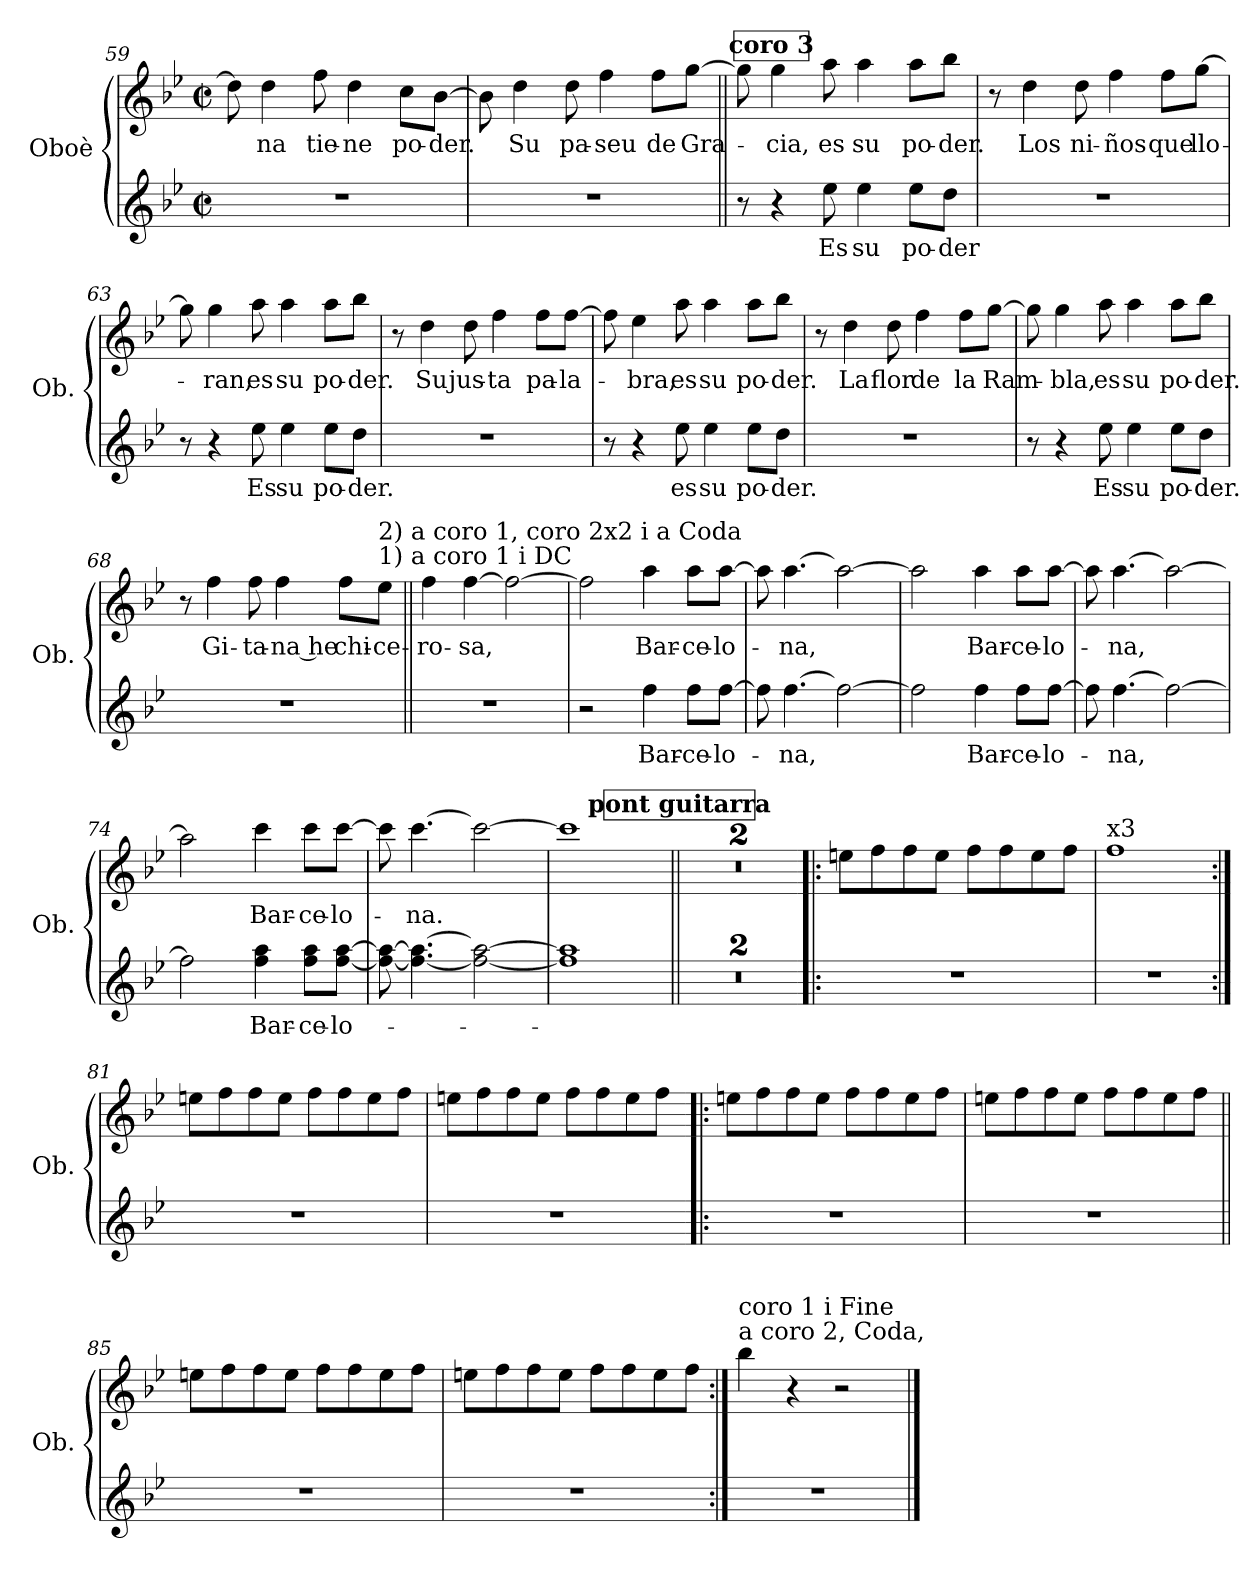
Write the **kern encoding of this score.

**kern	**text	**kern	**text
*part2	*part2	*part1	*part1
*staff2	*staff2	*staff1	*staff1
*I"Oboè	*	*I"Oboè	*
*I'Ob.	*	*I'Ob.	*
*clefG2	*	*clefG2	*
*k[b-e-]	*	*k[b-e-]	*
*M2/2	*	*M2/2	*
*met(c|)	*	*met(c|)	*
=59	=59	=59	=59
1r	.	8dd\]	.
!	!	!	!LO:LY:b
.	.	4dd\	-na
!	!	!	!LO:LY:b
.	.	8ff\	tie-
!	!	!	!LO:LY:b
.	.	4dd\	-ne
!	!	!	!LO:LY:b
.	.	8cc\L	po-
!	!	!	!LO:LY:b
.	.	[8b-\J	-der.
!!LO:LB:g=z
=60	=60	=60	=60
1r	.	8b-\]	.
!	!	!	!LO:LY:b
.	.	4dd\	Su
!	!	!	!LO:LY:b
.	.	8dd\	pa-
!	!	!	!LO:LY:b
.	.	4ff\	-seu
!	!	!	!LO:LY:b
.	.	8ff\L	de
!	!	!	!LO:LY:b
.	.	[8gg\J	Gra-
!!LO:REH:place=s1:a:B:fs=14:t=coro 3:qo=0.5
=61||	=61||	=61||	=61||
8r	.	8gg\]	.
!	!	!	!LO:LY:b
4r	.	4gg\	-cia,
!	!LO:LY:b	!	!LO:LY:b
8ee-\	Es	8aa\	es
!	!LO:LY:b	!	!LO:LY:b
4ee-\	su	4aa\	su
!	!LO:LY:b	!	!LO:LY:b
8ee-\L	po-	8aa\L	po-
!	!LO:LY:b	!	!LO:LY:b
8dd\J	-der	8bb-\J	-der.
=62	=62	=62	=62
1r	.	8r	.
!	!	!	!LO:LY:b
.	.	4dd\	Los
!	!	!	!LO:LY:b
.	.	8dd\	ni-
!	!	!	!LO:LY:b
.	.	4ff\	-ños
!	!	!	!LO:LY:b
.	.	8ff\L	que
!	!	!	!LO:LY:b
.	.	[8gg\J	llo-
=63	=63	=63	=63
8r	.	8gg\]	.
!	!	!	!LO:LY:b
4r	.	4gg\	-ran,
!	!LO:LY:b	!	!LO:LY:b
8ee-\	Es	8aa\	es
!	!LO:LY:b	!	!LO:LY:b
4ee-\	su	4aa\	su
!	!LO:LY:b	!	!LO:LY:b
8ee-\L	po-	8aa\L	po-
!	!LO:LY:b	!	!LO:LY:b
8dd\J	-der.	8bb-\J	-der.
!!LO:PB:g=z
=64	=64	=64	=64
1r	.	8r	.
!	!	!	!LO:LY:b
.	.	4dd\	Su
!	!	!	!LO:LY:b
.	.	8dd\	jus-
!	!	!	!LO:LY:b
.	.	4ff\	-ta
!	!	!	!LO:LY:b
.	.	8ff\L	pa-
!	!	!	!LO:LY:b
.	.	[8ff\J	-la-
=65	=65	=65	=65
8r	.	8ff\]	.
!	!	!	!LO:LY:b
4r	.	4ee-\	-bra,
!	!LO:LY:b	!	!LO:LY:b
8ee-\	es	8aa\	es
!	!LO:LY:b	!	!LO:LY:b
4ee-\	su	4aa\	su
!	!LO:LY:b	!	!LO:LY:b
8ee-\L	po-	8aa\L	po-
!	!LO:LY:b	!	!LO:LY:b
8dd\J	-der.	8bb-\J	-der.
=66	=66	=66	=66
1r	.	8r	.
!	!	!	!LO:LY:b
.	.	4dd\	La
!	!	!	!LO:LY:b
.	.	8dd\	flor
!	!	!	!LO:LY:b
.	.	4ff\	de
!	!	!	!LO:LY:b
.	.	8ff\L	la
!	!	!	!LO:LY:b
.	.	[8gg\J	Ram-
=67	=67	=67	=67
8r	.	8gg\]	.
!	!	!	!LO:LY:b
4r	.	4gg\	-bla,
!	!LO:LY:b	!	!LO:LY:b
8ee-\	Es	8aa\	es
!	!LO:LY:b	!	!LO:LY:b
4ee-\	su	4aa\	su
!	!LO:LY:b	!	!LO:LY:b
8ee-\L	po-	8aa\L	po-
!	!LO:LY:b	!	!LO:LY:b
8dd\J	-der.	8bb-\J	-der.
!!LO:LB:g=z
=68	=68	=68	=68
1r	.	8r	.
!	!	!	!LO:LY:b
.	.	4ff\	Gi-
!	!	!	!LO:LY:b
.	.	8ff\	-ta-
!	!	!	!LO:LY:b
.	.	4ff\	na he
!	!	!	!LO:LY:b
.	.	8ff\L	-chi-
!	!	!LO:TX:a:t=1) a coro 1 i DC	!
!	!	!LO:TX:a:t=2) a coro 1, coro 2x2 i a Coda	!
!	!	!	!LO:LY:b
.	.	8ee-\J	-ce-
=69||	=69||	=69||	=69||
!	!	!	!LO:LY:b
1r	.	4ff\	-ro-
!	!	!	!LO:LY:b
.	.	[4ff\	-sa,
.	.	2ff\_	.
=70	=70	=70	=70
2r	.	2ff\]	.
!	!LO:LY:b	!	!LO:LY:b
4ff\	Bar-	4aa\	Bar-
!	!LO:LY:b	!	!LO:LY:b
8ff\L	-ce-	8aa\L	-ce-
!	!LO:LY:b	!	!LO:LY:b
[8ff\J	-lo-	[8aa\J	-lo-
=71	=71	=71	=71
8ff\]	.	8aa\]	.
!	!LO:LY:b	!	!LO:LY:b
[4.ff\	-na,	[4.aa\	-na,
2ff\_	.	2aa\_	.
=72	=72	=72	=72
2ff\]	.	2aa\]	.
!	!LO:LY:b	!	!LO:LY:b
4ff\	Bar-	4aa\	Bar-
!	!LO:LY:b	!	!LO:LY:b
8ff\L	-ce-	8aa\L	-ce-
!	!LO:LY:b	!	!LO:LY:b
[8ff\J	-lo-	[8aa\J	-lo-
=73	=73	=73	=73
8ff\]	.	8aa\]	.
!	!LO:LY:b	!	!LO:LY:b
[4.ff\	-na,	[4.aa\	-na,
2ff\_	.	2aa\_	.
!!LO:LB:g=z
=74	=74	=74	=74
2ff\]	.	2aa\]	.
!	!LO:LY:b	!	!LO:LY:b
4ff\ 4aa\	Bar-	4ccc\	Bar-
!	!LO:LY:b	!	!LO:LY:b
8ff\ 8aa\L	-ce-	8ccc\L	-ce-
!	!LO:LY:b	!	!LO:LY:b
[8ff\ [8aa\J	-lo-	[8ccc\J	-lo-
=75	=75	=75	=75
8ff\_ 8aa\_	.	8ccc\]	.
!	!	!	!LO:LY:b
4.ff\_ 4.aa\_	.	[4.ccc\	-na.
2ff\_ 2aa\_	.	2ccc\_	.
=76	=76	=76	=76
1ff] 1aa]	.	1ccc]	.
!!LO:REH:place=s1:a:B:fs=14:t=pont guitarra
=77||	=77||	=77||	=77||
1r	.	1r	.
=78	=78	=78	=78
1r	.	1r	.
=79!|:	=79!|:	=79!|:	=79!|:
1r	.	8een\L	.
.	.	8ff\	.
.	.	8ff\	.
.	.	8ee\J	.
.	.	8ff\L	.
.	.	8ff\	.
.	.	8ee\	.
.	.	8ff\J	.
=80	=80	=80	=80
!	!	!LO:TX:a:t=x3	!
1r	.	1ff	.
=81:|!	=81:|!	=81:|!	=81:|!
1r	.	8een\L	.
.	.	8ff\	.
.	.	8ff\	.
.	.	8ee\J	.
.	.	8ff\L	.
.	.	8ff\	.
.	.	8ee\	.
.	.	8ff\J	.
!!LO:LB:g=z
=82	=82	=82	=82
1r	.	8een\L	.
.	.	8ff\	.
.	.	8ff\	.
.	.	8ee\J	.
.	.	8ff\L	.
.	.	8ff\	.
.	.	8ee\	.
.	.	8ff\J	.
=83!|:	=83!|:	=83!|:	=83!|:
1r	.	8een\L	.
.	.	8ff\	.
.	.	8ff\	.
.	.	8ee\J	.
.	.	8ff\L	.
.	.	8ff\	.
.	.	8ee\	.
.	.	8ff\J	.
=84	=84	=84	=84
1r	.	8een\L	.
.	.	8ff\	.
.	.	8ff\	.
.	.	8ee\J	.
.	.	8ff\L	.
.	.	8ff\	.
.	.	8ee\	.
.	.	8ff\J	.
=85||	=85||	=85||	=85||
1r	.	8een\L	.
.	.	8ff\	.
.	.	8ff\	.
.	.	8ee\J	.
.	.	8ff\L	.
.	.	8ff\	.
.	.	8ee\	.
.	.	8ff\J	.
=86	=86	=86	=86
1r	.	8een\L	.
.	.	8ff\	.
.	.	8ff\	.
.	.	8ee\J	.
.	.	8ff\L	.
.	.	8ff\	.
.	.	8ee\	.
.	.	8ff\J	.
!!LO:LB:g=z
=87:|!	=87:|!	=87:|!	=87:|!
!	!	!LO:TX:a:t=a coro 2, Coda,	!
!	!	!LO:TX:a:t=coro 1 i Fine	!
1r	.	4bb-\	.
.	.	4r	.
.	.	2r	.
==	==	==	==
*-	*-	*-	*-
